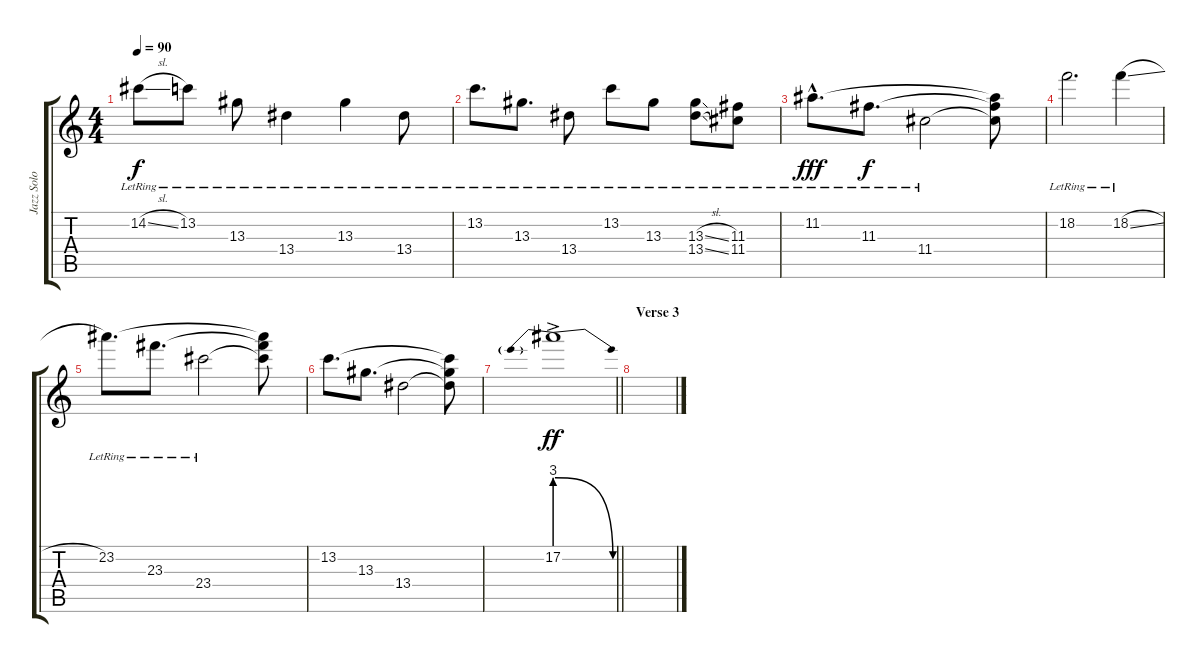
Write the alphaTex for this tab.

\track ("Jazz Solo Guitar" "Jazz Solo ") {instrument electricguitarjazz}
\staff {score tabs}
\tuning (E4 B3 G3 D3 A2 E2) {hide}
\ts (4 4)
\tempo 90
\clef g2
\ks c
14.2{sl lr}.8{dy f} 13.2{lr}.8 13.3{lr}.8 13.4{lr}.4 13.3{lr}.4 13.4{lr}.8 |
13.2{lr}.8{d} 13.3{lr}.8{d} 13.4{lr}.8 13.2{lr}.8 13.3{lr}.8 (13.3{sl} 13.4{sl lr}).8 (11.3{lr} 11.4{lr}).8 |
11.2{hac lr}.8{d dy fff} 11.3{lr}.8{d dy f} 11.4{lr}.2 (11.2{t} 11.3{t} 11.4{t}).8 |
18.2{lr}.2{d} 18.2{sl lr}.4 |
23.2{lr}.8{d} 23.3{lr}.8{d} 23.4{lr}.2 (23.2{t} 23.3{t} 23.4{t}).8 |
13.2.8{d} 13.3.8{d} 13.4.2 (13.2{t} 13.3{t} 13.4{t}).8 |
\barLineRight lightlight
17.2{be (prebendrelease 0 12 60 0) ac}.1{dy ff} |
\section ("" "Verse 3")
